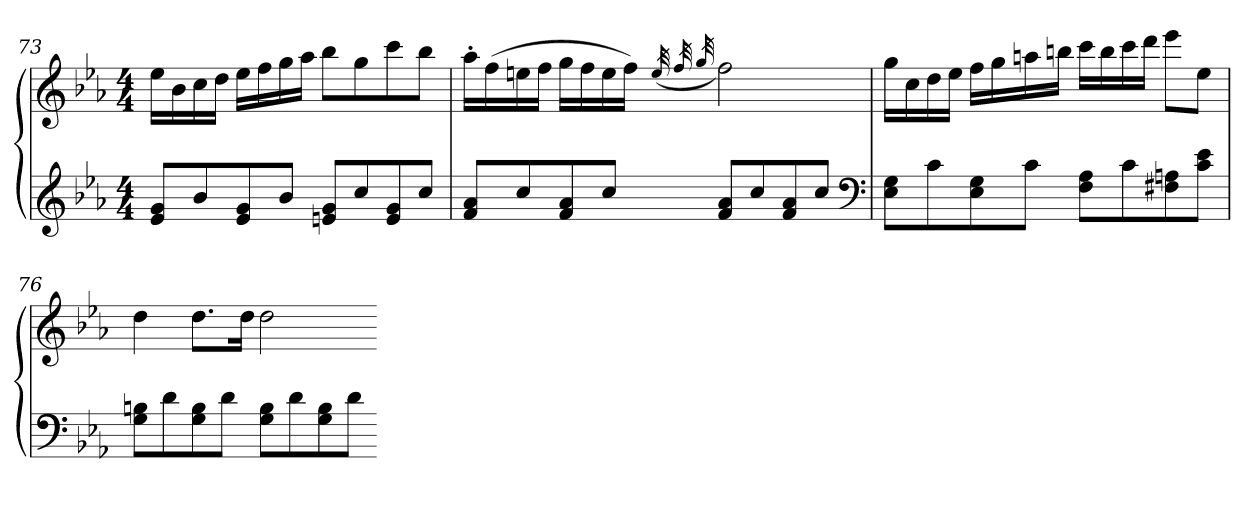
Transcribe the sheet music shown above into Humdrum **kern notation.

**kern	**kern
*part1	*part1
*staff2	*staff1
*clefG2	*clefG2
*k[b-e-a-]	*k[b-e-a-]
*c:	*c:
*M4/4	*M4/4
=73	=73
8e- 8gL	16ee-LL
.	16b-
8b-	16cc
.	16ddJJ
8e- 8g	16ee-LL
.	16ff
8b-J	16gg
.	16aa-JJ
8en 8gL	8bb-L
8cc	8gg
8e 8g	8ccc
8ccJ	8bb-J
=74	=74
8f 8a-L	16aa-'LL
.	(16ff
8cc	16een
.	16ffJJ
8f 8a-	16ggLL
.	16ff
8ccJ	16ee
.	16ffJJ)
.	(32qee
.	32qff
.	32qgg
8f 8a-L	2ff)
8cc	.
8f 8a-	.
8ccJ	.
*clefF4	*
=75	=75
8E- 8GL	16ggLL
.	16cc
8c	16dd
.	16ee-JJ
8E- 8G	16ffLL
.	16gg
8cJ	16aan
.	16bbnJJ
8F 8A-L	16cccLL
.	16bb
8c	16ccc
.	16dddJJ
8F#X 8An	8eee-L
8c 8e-J	8ee-J
=76	=76
8G 8BnL	4dd
8d	.
8G 8B	8.ddL
8dJ	.
.	16ddJk
8G 8BL	2dd
8d	.
8G 8B	.
8dJ	.
=-	=-
*-	*-
